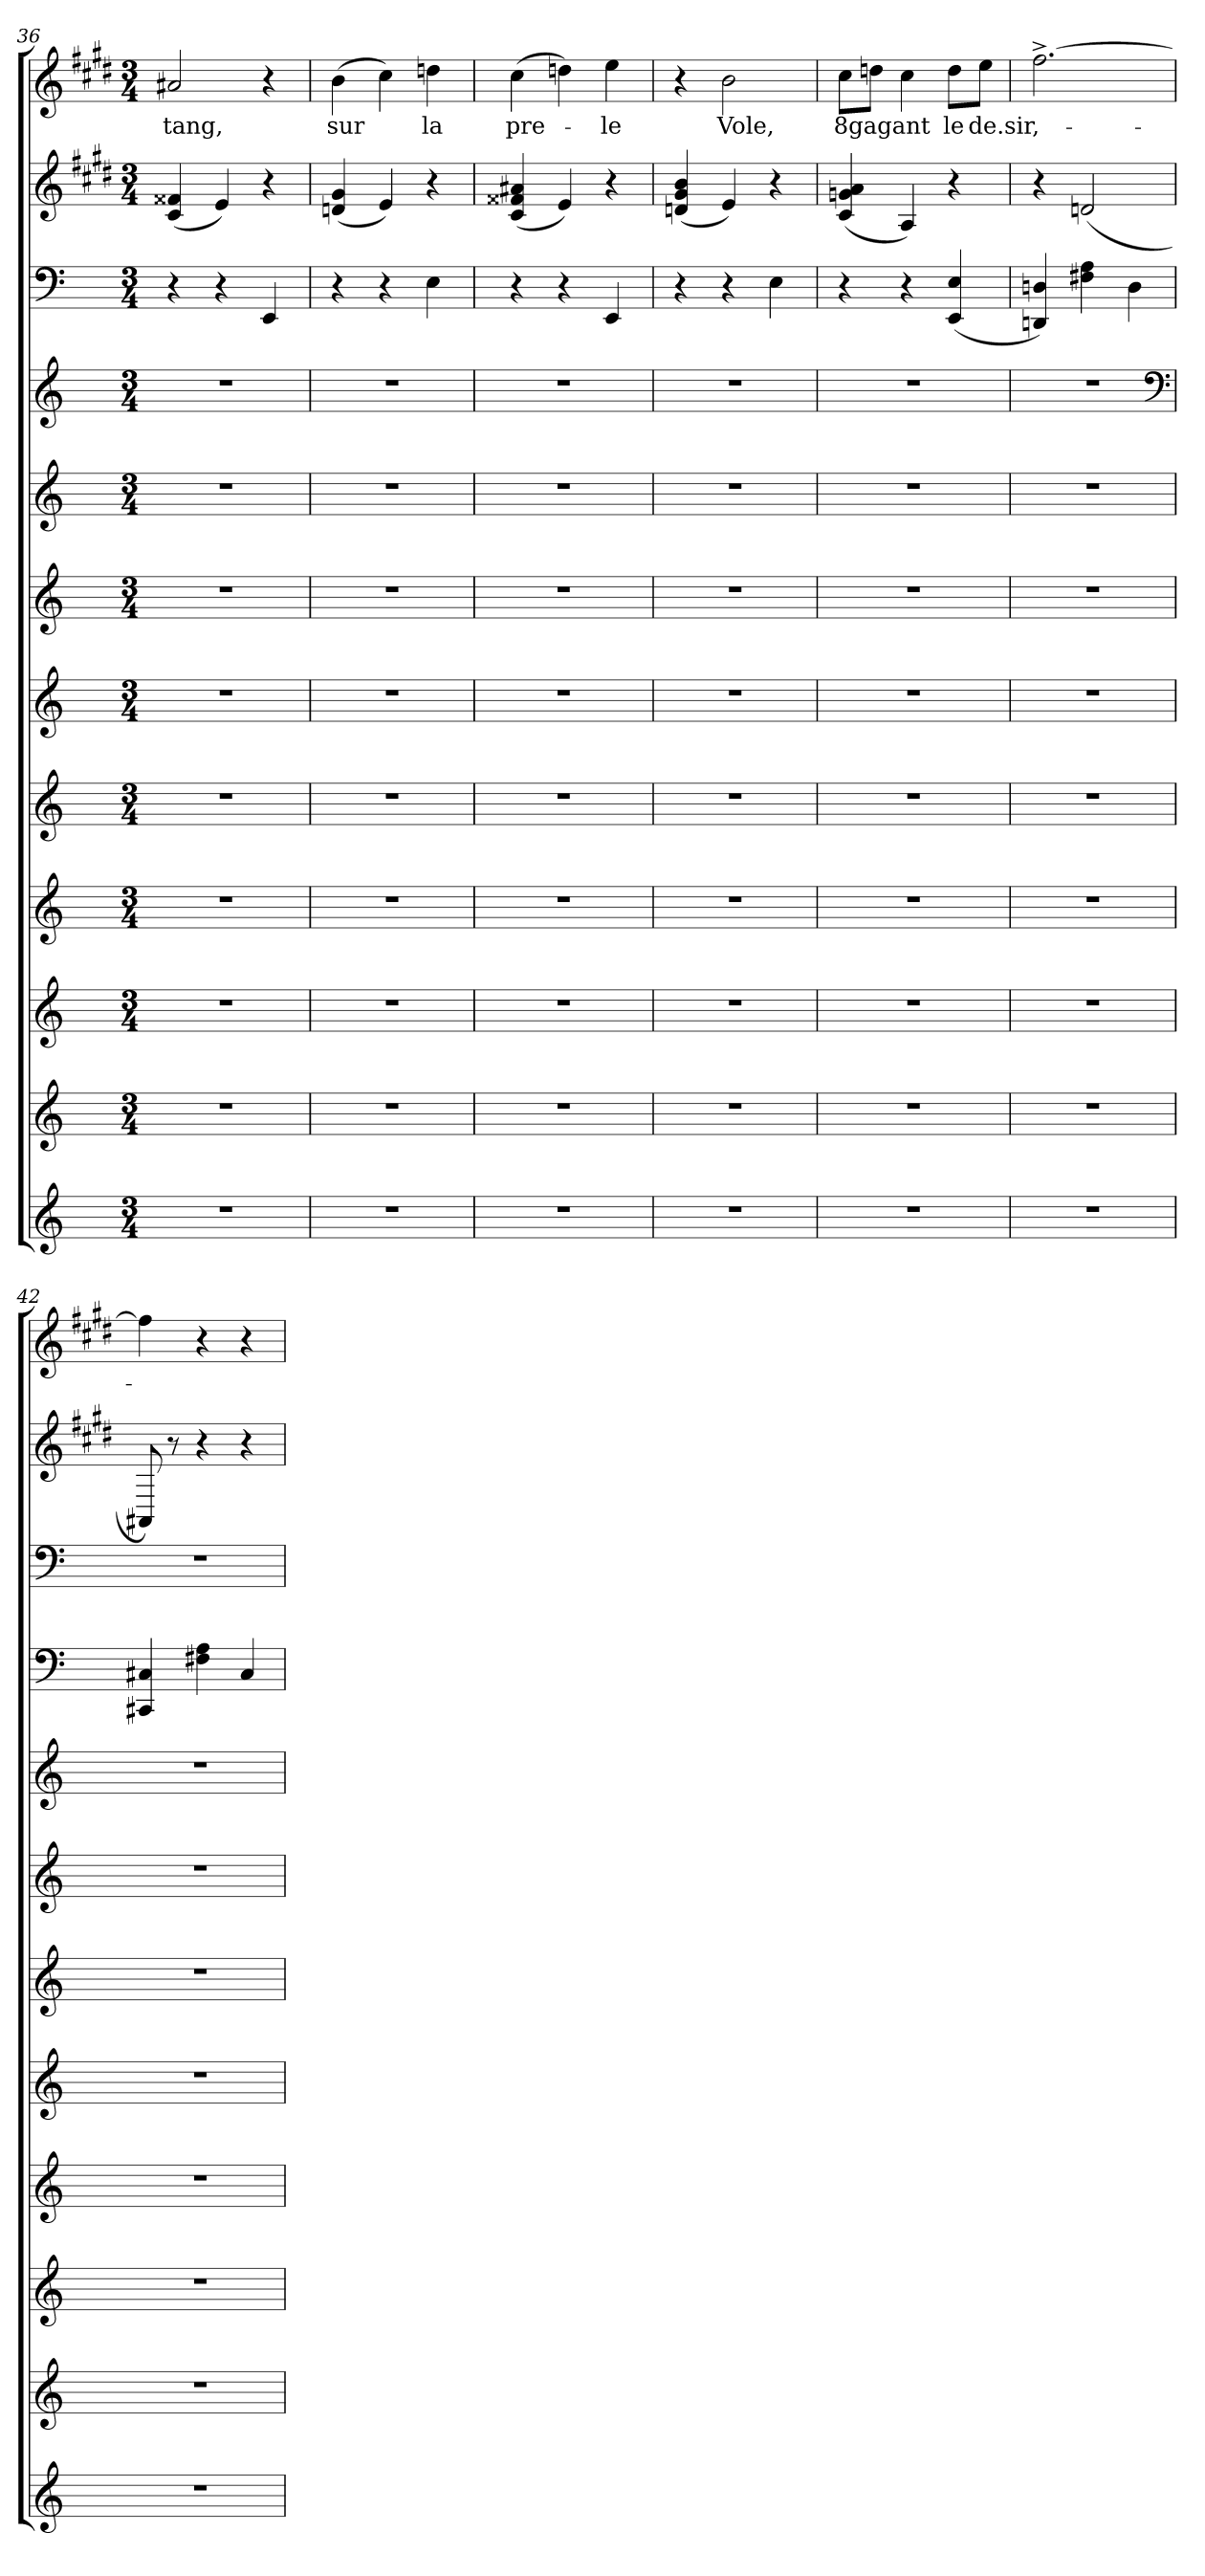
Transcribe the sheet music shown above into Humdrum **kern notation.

**kern	**kern	**kern	**kern	**kern	**kern	**kern	**kern	**kern	**kern	**kern	**kern	**text
*part12	*part11	*part10	*part9	*part8	*part7	*part6	*part5	*part4	*part3	*part2	*part1	*part1
*staff12	*staff11	*staff10	*staff9	*staff8	*staff7	*staff6	*staff5	*staff4	*staff3	*staff2	*staff1	*staff1
*clefG2	*clefG2	*clefG2	*clefG2	*clefG2	*clefG2	*clefG2	*clefG2	*clefG2	*clefF4	*clefG2	*clefG2	*
*k[]	*k[]	*k[]	*k[]	*k[]	*k[]	*k[]	*k[]	*k[]	*k[]	*k[f#c#g#d#]	*k[f#c#g#d#]	*
*C:	*C:	*C:	*C:	*C:	*C:	*C:	*C:	*C:	*C:	*E:	*E:	*
*M3/4	*M3/4	*M3/4	*M3/4	*M3/4	*M3/4	*M3/4	*M3/4	*M3/4	*M3/4	*M3/4	*M3/4	*
=36	=36	=36	=36	=36	=36	=36	=36	=36	=36	=36	=36	=36
2.r	2.r	2.r	2.r	2.r	2.r	2.r	2.r	2.r	4r	(4c#/ 4f##X/	2a#X/	tang,
.	.	.	.	.	.	.	.	.	4r	4e/)	.	.
.	.	.	.	.	.	.	.	.	4EE/	4r	4r	.
=37	=37	=37	=37	=37	=37	=37	=37	=37	=37	=37	=37	=37
2.r	2.r	2.r	2.r	2.r	2.r	2.r	2.r	2.r	4r	(4dn/ 4g#/	(4b\	sur
.	.	.	.	.	.	.	.	.	4r	4e/)	4cc#\)	.
.	.	.	.	.	.	.	.	.	4E\	4r	4ddn\	la
=38	=38	=38	=38	=38	=38	=38	=38	=38	=38	=38	=38	=38
2.r	2.r	2.r	2.r	2.r	2.r	2.r	2.r	2.r	4r	(4c#/ 4f##X/ 4a#X/	(4cc#\	pre-
.	.	.	.	.	.	.	.	.	4r	4e/)	4ddn\)	.
.	.	.	.	.	.	.	.	.	4EE/	4r	4ee\	le
=39	=39	=39	=39	=39	=39	=39	=39	=39	=39	=39	=39	=39
2.r	2.r	2.r	2.r	2.r	2.r	2.r	2.r	2.r	4r	(4dn/ 4g#/ 4b/	4r	.
.	.	.	.	.	.	.	.	.	4r	4e/)	2b\	Vole,
.	.	.	.	.	.	.	.	.	4E\	4r	.	.
=40	=40	=40	=40	=40	=40	=40	=40	=40	=40	=40	=40	=40
2.r	2.r	2.r	2.r	2.r	2.r	2.r	2.r	2.r	4r	(4c#/ 4gn/ 4a/	8cc#\L	8gagant
.	.	.	.	.	.	.	.	.	.	.	8ddn\J	.
.	.	.	.	.	.	.	.	.	4r	4A/)	4cc#\	.
.	.	.	.	.	.	.	.	.	(4EE/ 4E/	4r	8dd\L	le
.	.	.	.	.	.	.	.	.	.	.	8ee\J	de.sir,-
=41	=41	=41	=41	=41	=41	=41	=41	=41	=41	=41	=41	=41
2.r	2.r	2.r	2.r	2.r	2.r	2.r	2.r	2.r	4DDn/ 4Dn/)	4r	[2.ff#^\	.
.	.	.	.	.	.	.	.	.	4F#\ 4A\	(2dn/	.	.
.	.	.	.	.	.	.	.	.	4D\	.	.	.
*	*	*	*	*	*	*	*	*clefF4	*	*	*	*
!!LO:LB:g=z
=42	=42	=42	=42	=42	=42	=42	=42	=42	=42	=42	=42	=42
2.r	2.r	2.r	2.r	2.r	2.r	2.r	2.r	4CC#/ 4C#/	2.r	8AA#X/)	4ff#\]	.
.	.	.	.	.	.	.	.	.	.	8r	.	.
.	.	.	.	.	.	.	.	4F#\ 4A\	.	4r	4r	.
.	.	.	.	.	.	.	.	4C#/	.	4r	4r	.
=	=	=	=	=	=	=	=	=	=	=	=	=
*-	*-	*-	*-	*-	*-	*-	*-	*-	*-	*-	*-	*-
